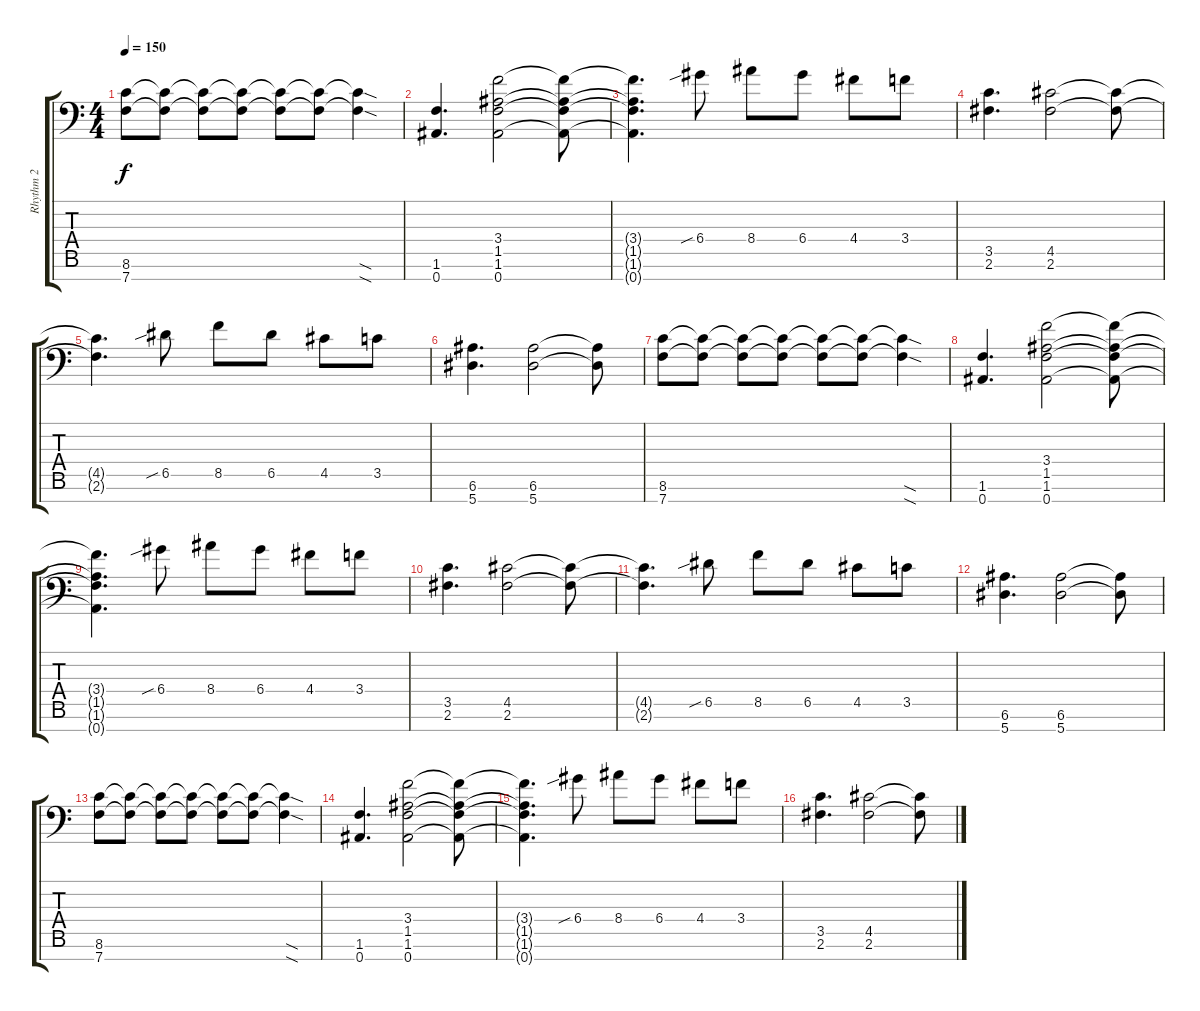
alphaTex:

\track ("Rhythm 2" "Rhythm 2") {instrument distortionguitar}
\staff {score tabs}
\tuning (E4 B3 G3 D3 A2 E2 Bb1) {hide}
\ts (4 4)
\tempo 150
\clef f4
\ks c
(8.6 7.7).8{dy f} (8.6{t} 7.7{t}).8 (8.6{t} 7.7{t}).8 (8.6{t} 7.7{t}).8 (8.6{t} 7.7{t}).8 (8.6{t} 7.7{t}).8 (8.6{sod t} 7.7{sod t}).4 |
(1.6 0.7).4{d} (3.4 1.5 1.6 0.7).2 (3.4{t} 1.5{t} 1.6{t} 0.7{t}).8 |
(3.4{t} 1.5{t} 1.6{t} 0.7{t}).4{d} 6.4{sib}.8 8.4.8 6.4.8 4.4.8 3.4.8 |
(3.5 2.6).4{d} (4.5 2.6).2 (4.5{t} 2.6{t}).8 |
(4.5{t} 2.6{t}).4{d} 6.5{sib}.8 8.5.8 6.5.8 4.5.8 3.5.8 |
(6.6 5.7).4{d} (6.6 5.7).2 (6.6{t} 5.7{t}).8 |
(8.6 7.7).8 (8.6{t} 7.7{t}).8 (8.6{t} 7.7{t}).8 (8.6{t} 7.7{t}).8 (8.6{t} 7.7{t}).8 (8.6{t} 7.7{t}).8 (8.6{sod t} 7.7{sod t}).4 |
(1.6 0.7).4{d} (3.4 1.5 1.6 0.7).2 (3.4{t} 1.5{t} 1.6{t} 0.7{t}).8 |
(3.4{t} 1.5{t} 1.6{t} 0.7{t}).4{d} 6.4{sib}.8 8.4.8 6.4.8 4.4.8 3.4.8 |
(3.5 2.6).4{d} (4.5 2.6).2 (4.5{t} 2.6{t}).8 |
(4.5{t} 2.6{t}).4{d} 6.5{sib}.8 8.5.8 6.5.8 4.5.8 3.5.8 |
(6.6 5.7).4{d} (6.6 5.7).2 (6.6{t} 5.7{t}).8 |
(8.6 7.7).8 (8.6{t} 7.7{t}).8 (8.6{t} 7.7{t}).8 (8.6{t} 7.7{t}).8 (8.6{t} 7.7{t}).8 (8.6{t} 7.7{t}).8 (8.6{sod t} 7.7{sod t}).4 |
(1.6 0.7).4{d} (3.4 1.5 1.6 0.7).2 (3.4{t} 1.5{t} 1.6{t} 0.7{t}).8 |
(3.4{t} 1.5{t} 1.6{t} 0.7{t}).4{d} 6.4{sib}.8 8.4.8 6.4.8 4.4.8 3.4.8 |
(3.5 2.6).4{d} (4.5 2.6).2 (4.5{t} 2.6{t}).8
